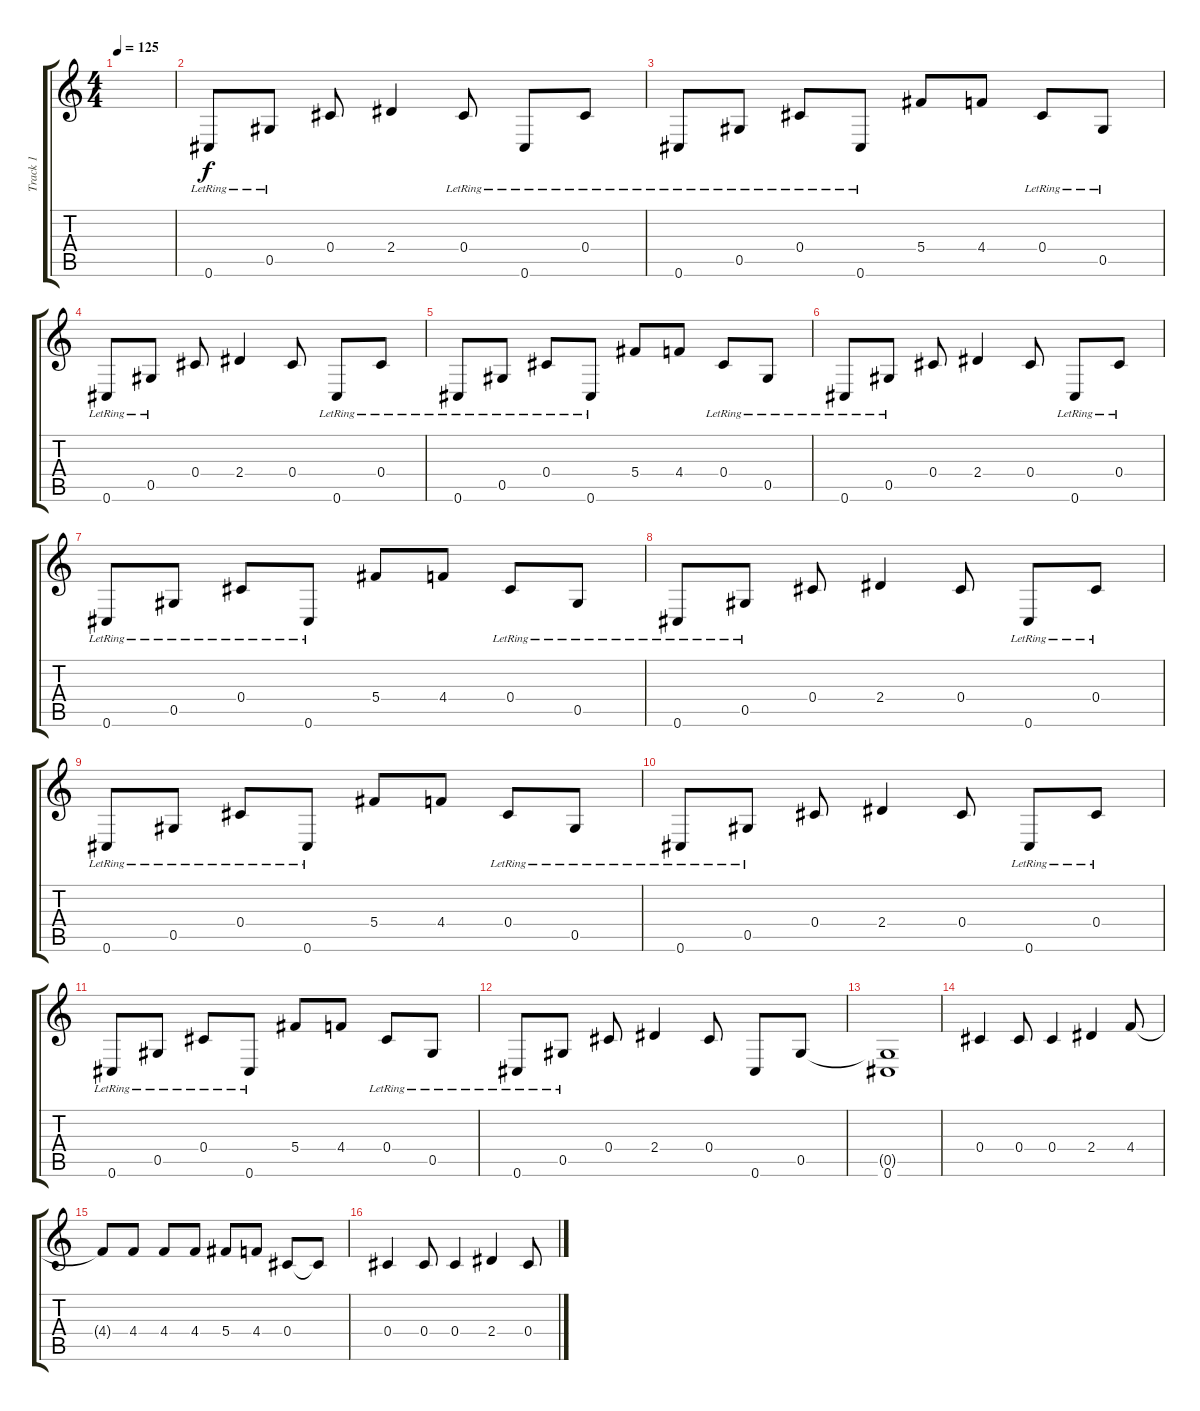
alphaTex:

\track ("Track 1" "Track 1") {instrument acousticguitarsteel}
\staff {score tabs}
\tuning (Eb4 Bb3 Gb3 Db3 Ab2 Db2) {hide}
\ts (4 4)
\tempo 125
\clef g2
\ks c
|
0.6{lr}.8 0.5{lr}.8 0.4.8 2.4.4 0.4{lr}.8 0.6{lr}.8 0.4{lr}.8 |
0.6{lr}.8 0.5{lr}.8 0.4{lr}.8 0.6{lr}.8 5.4.8 4.4.8 0.4{lr}.8 0.5{lr}.8 |
0.6{lr}.8 0.5{lr}.8 0.4.8 2.4.4 0.4.8 0.6{lr}.8 0.4{lr}.8 |
0.6{lr}.8 0.5{lr}.8 0.4{lr}.8 0.6{lr}.8 5.4.8 4.4.8 0.4{lr}.8 0.5{lr}.8 |
0.6{lr}.8 0.5{lr}.8 0.4.8 2.4.4 0.4.8 0.6{lr}.8 0.4{lr}.8 |
0.6{lr}.8 0.5{lr}.8 0.4{lr}.8 0.6{lr}.8 5.4.8 4.4.8 0.4{lr}.8 0.5{lr}.8 |
0.6{lr}.8 0.5{lr}.8 0.4.8 2.4.4 0.4.8 0.6{lr}.8 0.4{lr}.8 |
0.6{lr}.8 0.5{lr}.8 0.4{lr}.8 0.6{lr}.8 5.4.8 4.4.8 0.4{lr}.8 0.5{lr}.8 |
0.6{lr}.8 0.5{lr}.8 0.4.8 2.4.4 0.4.8 0.6{lr}.8 0.4{lr}.8 |
0.6{lr}.8 0.5{lr}.8 0.4{lr}.8 0.6{lr}.8 5.4.8 4.4.8 0.4{lr}.8 0.5{lr}.8 |
0.6{lr}.8 0.5{lr}.8 0.4.8 2.4.4 0.4.8 0.6.8 0.5.8 |
(0.5{t} 0.6).1 |
0.4.4 0.4.8 0.4.4 2.4.4 4.4.8 |
4.4{t}.8 4.4.8 4.4.8 4.4.8 5.4.8 4.4.8 0.4.8 0.4{t}.8 |
0.4.4 0.4.8 0.4.4 2.4.4 0.4.8
